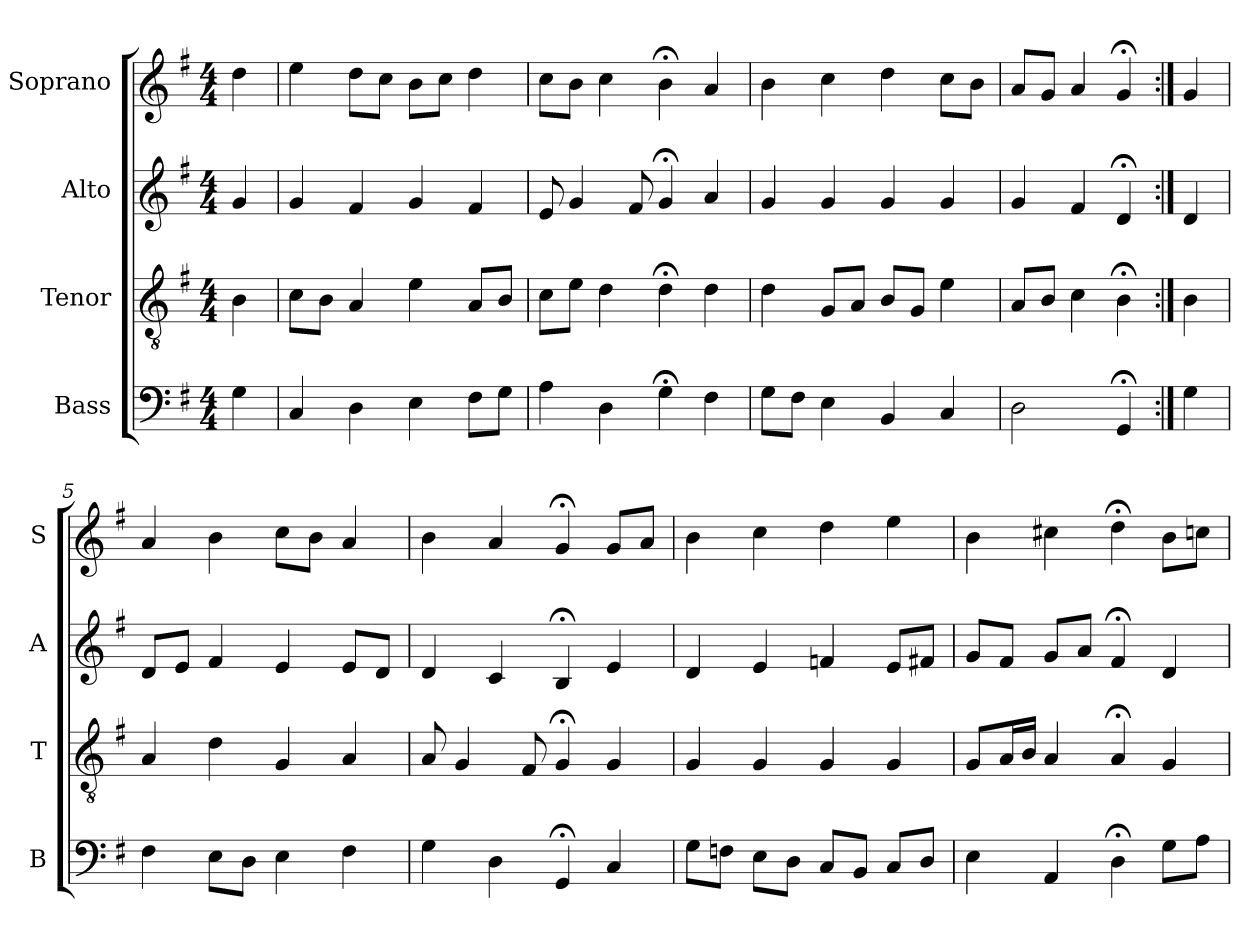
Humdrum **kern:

**kern	**kern	**kern	**kern
*part4	*part3	*part2	*part1
*staff4	*staff3	*staff2	*staff1
*I"Bass	*I"Tenor	*I"Alto	*I"Soprano
*I'B	*I'T	*I'A	*I'S
*clefF4	*clefGv2	*clefG2	*clefG2
*k[f#]	*k[f#]	*k[f#]	*k[f#]
*M4/4	*M4/4	*M4/4	*M4/4
=	=	=	=
4G\	4B\	4g/	4dd\
=1	=1	=1	=1
4C/	8c\L	4g/	4ee\
.	8B\J	.	.
4D\	4A/	4f#/	8dd\L
.	.	.	8cc\J
4E\	4e\	4g/	8b\L
.	.	.	8cc\J
8F#\L	8A/L	4f#/	4dd\
8G\J	8B/J	.	.
=2	=2	=2	=2
4A\	8c\L	8e/	8cc\L
.	8e\J	4g/	8b\J
4D\	4d\	.	4cc\
.	.	8f#/	.
4G;<\	4d;<\	4g;</	4b;<\
4F#\	4d\	4a/	4a/
=3	=3	=3	=3
8G\L	4d\	4g/	4b\
8F#\J	.	.	.
4E\	8G/L	4g/	4cc\
.	8A/J	.	.
4BB/	8B/L	4g/	4dd\
.	8G/J	.	.
4C/	4e\	4g/	8cc\L
.	.	.	8b\J
=4	=4	=4	=4
2D\	8A/L	4g/	8a/L
.	8B/J	.	8g/J
.	4c\	4f#/	4a/
4GG;</	4B;<\	4d;</	4g;</
=4b:|!	=4b:|!	=4b:|!	=4b:|!
4G\	4B\	4d/	4g/
=5	=5	=5	=5
4F#\	4A/	8d/L	4a/
.	.	8e/J	.
8E\L	4d\	4f#/	4b\
8D\J	.	.	.
4E\	4G/	4e/	8cc\L
.	.	.	8b\J
4F#\	4A/	8e/L	4a/
.	.	8d/J	.
=6	=6	=6	=6
4G\	8A/	4d/	4b\
.	4G/	.	.
4D\	.	4c/	4a/
.	8F#/	.	.
4GG;</	4G;</	4B;</	4g;</
4C/	4G/	4e/	8g/L
.	.	.	8a/J
=7	=7	=7	=7
8G\L	4G/	4d/	4b\
8Fn\J	.	.	.
8E\L	4G/	4e/	4cc\
8D\J	.	.	.
8C/L	4G/	4fn/	4dd\
8BB/J	.	.	.
8C/L	4G/	8e/L	4ee\
8D/J	.	8f#X/J	.
=8	=8	=8	=8
4E\	8G/L	8g/L	4b\
.	16A/L	8f#/J	.
.	16B/JJ	.	.
4AA/	4A/	8g/L	4cc#X\
.	.	8a/J	.
4D;<\	4A;</	4f#;</	4dd;<\
8G\L	4G/	4d/	8b\L
8A\J	.	.	8ccn\J
=	=	=	=
*-	*-	*-	*-
